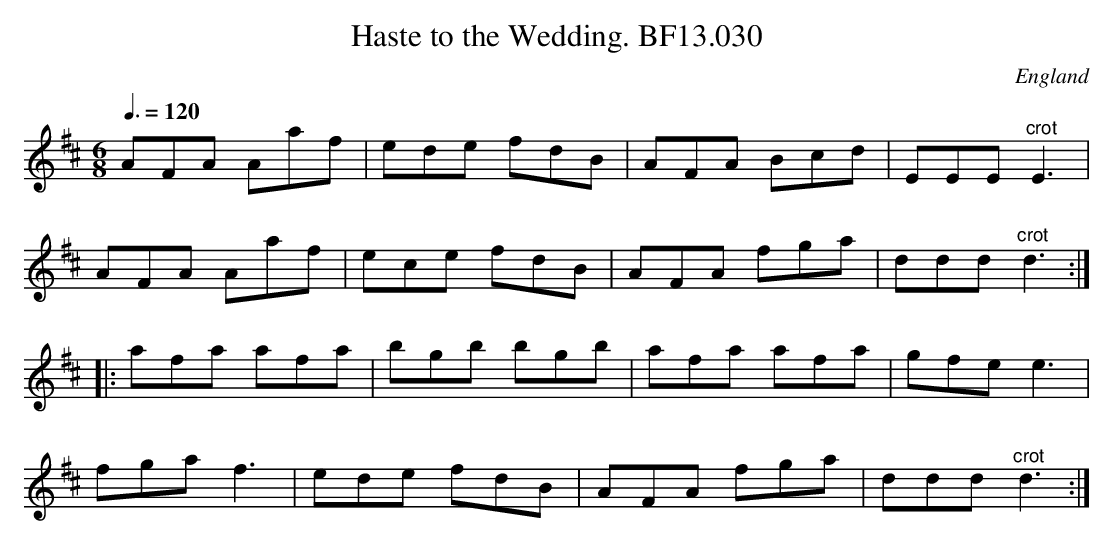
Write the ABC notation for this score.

X:1
T:Haste to the Wedding. BF13.030
M:6/8
L:1/8
Q:3/8=120
O:England
K:D major
AFA Aaf|ede fdB|AFA Bcd|EEE"^crot"E3|!
AFA Aaf|ece fdB|AFA fga| ddd"^crot"d3:|!
|:afa afa| bgb bgb| afa afa|gfe e3|!
fgaf3|ede fdB|AFA fga|ddd"^crot"d3:|
